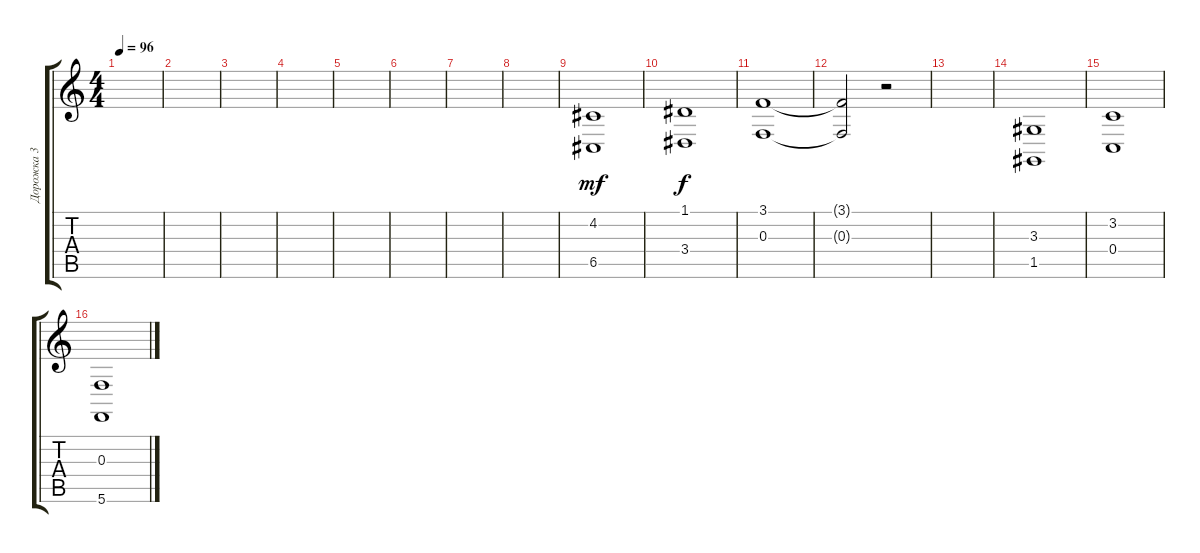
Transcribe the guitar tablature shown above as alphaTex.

\track ("Дорожка 3" "Дорожка 3") {instrument pad2warm}
\staff {score tabs}
\tuning (D4 A3 F3 C3 G2 C2) {hide}
\ts (4 4)
\tempo 96
\clef g2
\ks aminor
|
|
|
|
|
|
|
|
(4.2 6.5).1{dy mf instrument pad2warm} |
(1.1 3.4).1{dy f} |
(3.1 0.3).1 |
(3.1{t} 0.3{t}).2 r.2 |
|
(3.3 1.5).1{instrument lead2sawtooth} |
(3.2 0.4).1 |
(0.3 5.6).1
